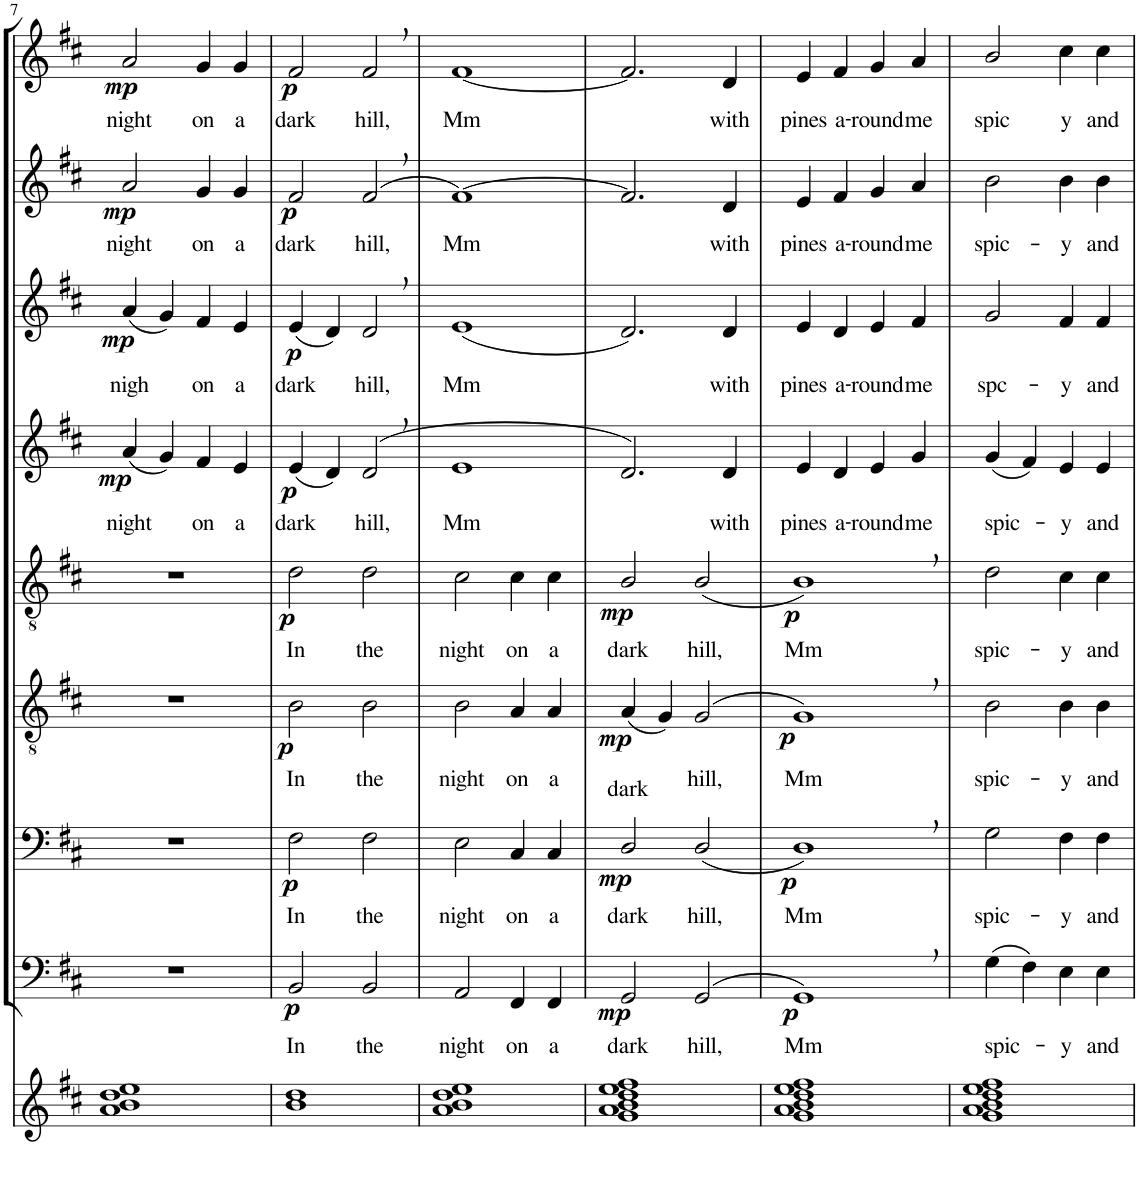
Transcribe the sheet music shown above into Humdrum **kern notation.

**kern	**kern	**text	**dynam	**kern	**text	**dynam	**kern	**text	**dynam	**kern	**text	**dynam	**kern	**text	**dynam	**kern	**text	**dynam	**kern	**text	**dynam	**kern	**text	**dynam
*part9	*part8	*part8	*part8	*part7	*part7	*part7	*part6	*part6	*part6	*part5	*part5	*part5	*part4	*part4	*part4	*part3	*part3	*part3	*part2	*part2	*part2	*part1	*part1	*part1
*staff9	*staff8	*staff8	*staff8	*staff7	*staff7	*staff7	*staff6	*staff6	*staff6	*staff5	*staff5	*staff5	*staff4	*staff4	*staff4	*staff3	*staff3	*staff3	*staff2	*staff2	*staff2	*staff1	*staff1	*staff1
*I"Bicchieri	*I"Bassi II	*	*	*I"Bassi I	*	*	*I"Tenori II	*	*	*I"Tenori I	*	*	*I"Contralti II	*	*	*I"Contralti I	*	*	*I"Soprani II	*	*	*I"Soprani I	*	*
!!LO:PB:g=z
*clefG2	*clefF4	*	*	*clefF4	*	*	*clefGv2	*	*	*clefGv2	*	*	*clefG2	*	*	*clefG2	*	*	*clefG2	*	*	*clefG2	*	*
*	*	*	*	*	*	*	*Trd12c21	*	*	*	*	*	*	*	*	*	*	*	*	*	*	*	*	*
*k[f#c#]	*k[f#c#]	*	*	*k[f#c#]	*	*	*k[f#c#]	*	*	*k[f#c#]	*	*	*k[f#c#]	*	*	*k[f#c#]	*	*	*k[f#c#]	*	*	*k[f#c#]	*	*
*D:	*D:	*	*	*D:	*	*	*D:	*	*	*D:	*	*	*D:	*	*	*D:	*	*	*D:	*	*	*D:	*	*
*M2/2	*M2/2	*	*	*M2/2	*	*	*M2/2	*	*	*M2/2	*	*	*M2/2	*	*	*M2/2	*	*	*M2/2	*	*	*M2/2	*	*
=7	=7	=7	=7	=7	=7	=7	=7	=7	=7	=7	=7	=7	=7	=7	=7	=7	=7	=7	=7	=7	=7	=7	=7	=7
!	!	!	!	!	!	!	!	!	!	!	!	!	!	!LO:LY:b	!LO:DY:b	!	!LO:LY:b	!LO:DY:b	!	!LO:LY:b	!LO:DY:b	!	!LO:LY:b	!LO:DY:b
1a 1b 1dd 1ee	1r	.	.	1r	.	.	1r	.	.	1r	.	.	(4a/	night	mp	(4a/	nigh	mp	2a/	night	mp	2a/	night	mp
.	.	.	.	.	.	.	.	.	.	.	.	.	4g/)	.	.	4g/)	.	.	.	.	.	.	.	.
!	!	!	!	!	!	!	!	!	!	!	!	!	!	!LO:LY:b	!	!	!LO:LY:b	!	!	!LO:LY:b	!	!	!LO:LY:b	!
.	.	.	.	.	.	.	.	.	.	.	.	.	4f#/	on	.	4f#/	on	.	4g/	on	.	4g/	on	.
!	!	!	!	!	!	!	!	!	!	!	!	!	!	!LO:LY:b	!	!	!LO:LY:b	!	!	!LO:LY:b	!	!	!LO:LY:b	!
.	.	.	.	.	.	.	.	.	.	.	.	.	4e/	a	.	4e/	a	.	4g/	a	.	4g/	a	.
=8	=8	=8	=8	=8	=8	=8	=8	=8	=8	=8	=8	=8	=8	=8	=8	=8	=8	=8	=8	=8	=8	=8	=8	=8
!	!	!LO:LY:b	!LO:DY:b	!	!LO:LY:b	!LO:DY:b	!	!LO:LY:b	!LO:DY:b	!	!LO:LY:b	!LO:DY:b	!	!LO:LY:b	!LO:DY:b	!	!LO:LY:b	!LO:DY:b	!	!LO:LY:b	!LO:DY:b	!	!LO:LY:b	!LO:DY:b
1b 1dd	2BB/	In	p	2F#\	In	p	2B\	In	p	2d\	In	p	(4e/	dark	p	(4e/	dark	p	2f#/	dark	p	2f#/	dark	p
.	.	.	.	.	.	.	.	.	.	.	.	.	4d/)	.	.	4d/)	.	.	.	.	.	.	.	.
!	!	!LO:LY:b	!	!	!LO:LY:b	!	!	!LO:LY:b	!	!	!LO:LY:b	!	!	!LO:LY:b	!	!	!LO:LY:b	!	!	!LO:LY:b	!	!	!LO:LY:b	!
.	2BB/	the	.	2F#\	the	.	2B\	the	.	2d\	the	.	(2d,/	hill,	.	2d,/	hill,	.	(2f#,/	hill,	.	2f#,/	hill,	.
=9	=9	=9	=9	=9	=9	=9	=9	=9	=9	=9	=9	=9	=9	=9	=9	=9	=9	=9	=9	=9	=9	=9	=9	=9
!	!	!LO:LY:b	!	!	!LO:LY:b	!	!	!LO:LY:b	!	!	!LO:LY:b	!	!	!LO:LY:b	!	!	!LO:LY:b	!	!	!LO:LY:b	!	!	!LO:LY:b	!
1a 1b 1dd 1ee	2AA/	night	.	2E\	night	.	2B\	night	.	2c#\	night	.	1e	Mm	.	(1e	Mm	.	[1f#)	Mm	.	[1f#	Mm	.
!	!	!LO:LY:b	!	!	!LO:LY:b	!	!	!LO:LY:b	!	!	!LO:LY:b	!	!	!	!	!	!	!	!	!	!	!	!	!
.	4FF#/	on	.	4C#/	on	.	4A/	on	.	4c#\	on	.	.	.	.	.	.	.	.	.	.	.	.	.
!	!	!LO:LY:b	!	!	!LO:LY:b	!	!	!LO:LY:b	!	!	!LO:LY:b	!	!	!	!	!	!	!	!	!	!	!	!	!
.	4FF#/	a	.	4C#/	a	.	4A/	a	.	4c#\	a	.	.	.	.	.	.	.	.	.	.	.	.	.
=10	=10	=10	=10	=10	=10	=10	=10	=10	=10	=10	=10	=10	=10	=10	=10	=10	=10	=10	=10	=10	=10	=10	=10	=10
!	!	!LO:LY:b	!LO:DY:b	!	!LO:LY:b	!LO:DY:b	!	!LO:LY:b	!LO:DY:b	!	!LO:LY:b	!LO:DY:b	!	!	!	!	!	!	!	!	!	!	!	!
1g 1a 1b 1dd 1ee 1ff#	2GG/	dark	mp	2D/	dark	mp	(4A/	dark	mp	2B/	dark	mp	2.d/)	.	.	2.d/)	.	.	2.f#/]	.	.	2.f#/]	.	.
.	.	.	.	.	.	.	4G/)	.	.	.	.	.	.	.	.	.	.	.	.	.	.	.	.	.
!	!	!LO:LY:b	!	!	!LO:LY:b	!	!	!LO:LY:b	!	!	!LO:LY:b	!	!	!	!	!	!	!	!	!	!	!	!	!
.	(2GG/	hill,	.	(2D/	hill,	.	(2G/	hill,	.	(2B/	hill,	.	.	.	.	.	.	.	.	.	.	.	.	.
!	!	!	!	!	!	!	!	!	!	!	!	!	!	!LO:LY:b	!	!	!LO:LY:b	!	!	!LO:LY:b	!	!	!LO:LY:b	!
.	.	.	.	.	.	.	.	.	.	.	.	.	4d/	with	.	4d/	with	.	4d/	with	.	4d/	with	.
=11	=11	=11	=11	=11	=11	=11	=11	=11	=11	=11	=11	=11	=11	=11	=11	=11	=11	=11	=11	=11	=11	=11	=11	=11
!	!	!LO:LY:b	!LO:DY:b	!	!LO:LY:b	!LO:DY:b	!	!LO:LY:b	!LO:DY:b	!	!LO:LY:b	!LO:DY:b	!	!LO:LY:b	!	!	!LO:LY:b	!	!	!LO:LY:b	!	!	!LO:LY:b	!
1g 1a 1b 1dd 1ee 1ff#	1GG,)	Mm	p	1D,)	Mm	p	1G,)	Mm	p	1B,)	Mm	p	4e/	pines	.	4e/	pines	.	4e/	pines	.	4e/	pines	.
!	!	!	!	!	!	!	!	!	!	!	!	!	!	!LO:LY:b	!	!	!LO:LY:b	!	!	!LO:LY:b	!	!	!LO:LY:b	!
.	.	.	.	.	.	.	.	.	.	.	.	.	4d/	a-	.	4d/	a-	.	4f#/	a-	.	4f#/	a-	.
!	!	!	!	!	!	!	!	!	!	!	!	!	!	!LO:LY:b	!	!	!LO:LY:b	!	!	!LO:LY:b	!	!	!LO:LY:b	!
.	.	.	.	.	.	.	.	.	.	.	.	.	4e/	-round	.	4e/	-round	.	4g/	-round	.	4g/	-round	.
!	!	!	!	!	!	!	!	!	!	!	!	!	!	!LO:LY:b	!	!	!LO:LY:b	!	!	!LO:LY:b	!	!	!LO:LY:b	!
.	.	.	.	.	.	.	.	.	.	.	.	.	4g/	me	.	4f#/	me	.	4a/	me	.	4a/	me	.
=12	=12	=12	=12	=12	=12	=12	=12	=12	=12	=12	=12	=12	=12	=12	=12	=12	=12	=12	=12	=12	=12	=12	=12	=12
!	!	!LO:LY:b	!	!	!LO:LY:b	!	!	!LO:LY:b	!	!	!LO:LY:b	!	!	!LO:LY:b	!	!	!LO:LY:b	!	!	!LO:LY:b	!	!	!LO:LY:b	!
1g 1a 1b 1dd 1ee 1ff#	(4G\	spic-	.	2G\	spic-	.	2B\	spic-	.	2d\	spic-	.	(4g/	spic-	.	2g/	spc-	.	2b\	spic-	.	2b/	spic	.
.	4F#\)	.	.	.	.	.	.	.	.	.	.	.	4f#/)	.	.	.	.	.	.	.	.	.	.	.
!	!	!LO:LY:b	!	!	!LO:LY:b	!	!	!LO:LY:b	!	!	!LO:LY:b	!	!	!LO:LY:b	!	!	!LO:LY:b	!	!	!LO:LY:b	!	!	!LO:LY:b	!
.	4E\	y	.	4F#\	-y	.	4B\	-y	.	4c#\	-y	.	4e/	-y	.	4f#/	-y	.	4b\	-y	.	4cc#\	y	.
!	!	!LO:LY:b	!	!	!LO:LY:b	!	!	!LO:LY:b	!	!	!LO:LY:b	!	!	!LO:LY:b	!	!	!LO:LY:b	!	!	!LO:LY:b	!	!	!LO:LY:b	!
.	4E\	and	.	4F#\	and	.	4B\	and	.	4c#\	and	.	4e/	and	.	4f#/	and	.	4b\	and	.	4cc#\	and	.
=	=	=	=	=	=	=	=	=	=	=	=	=	=	=	=	=	=	=	=	=	=	=	=	=
*-	*-	*-	*-	*-	*-	*-	*-	*-	*-	*-	*-	*-	*-	*-	*-	*-	*-	*-	*-	*-	*-	*-	*-	*-
